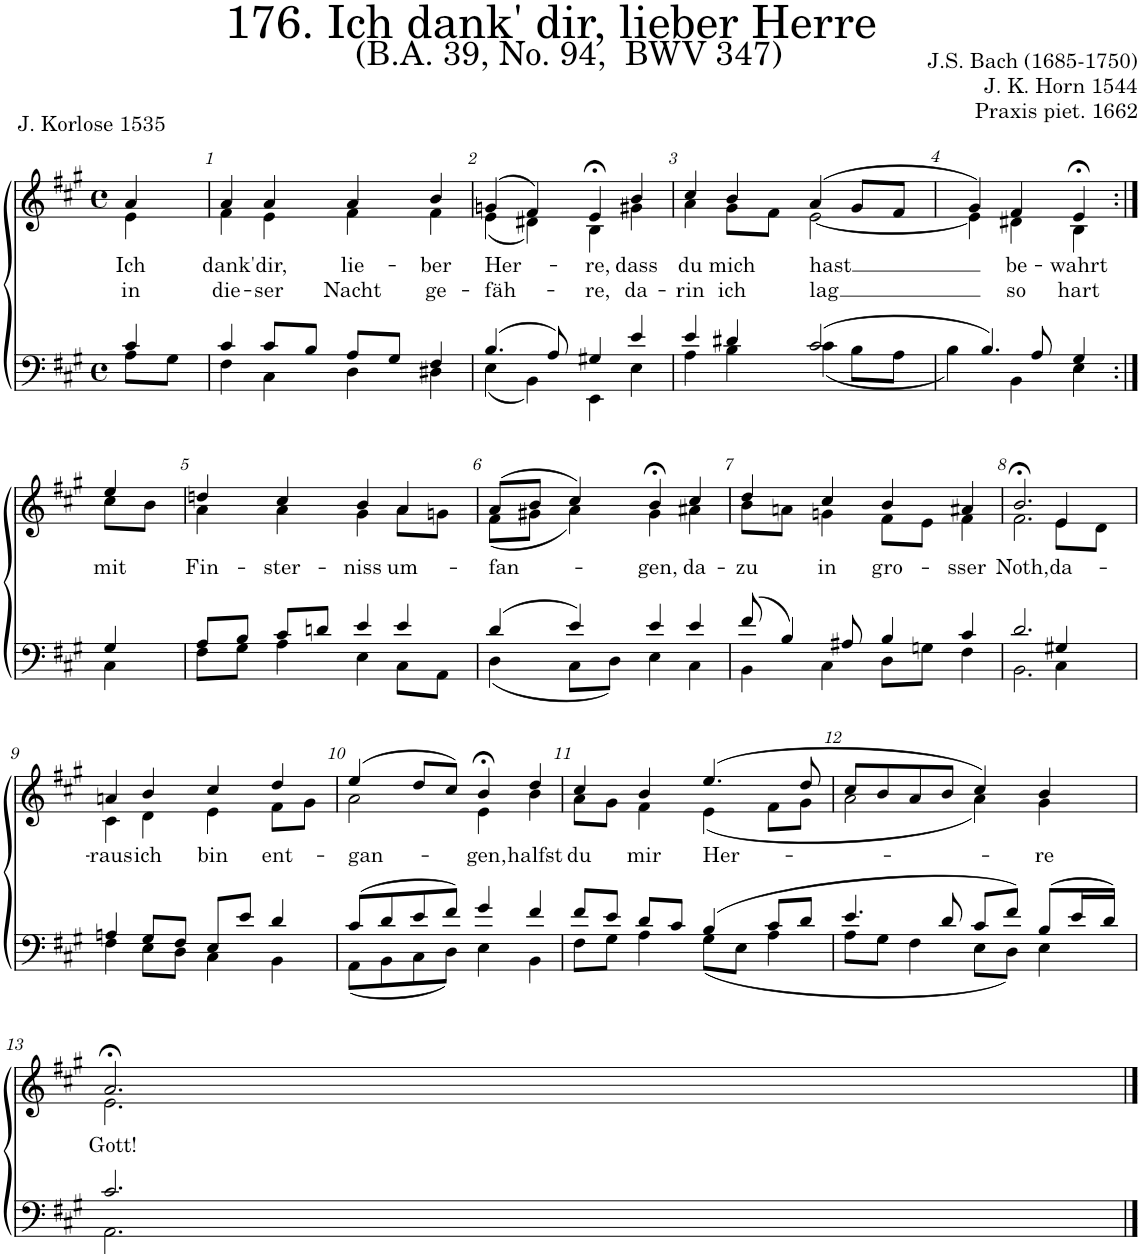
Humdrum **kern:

**kern	**kern	**text	**text
*part2	*part1	*part1	*part1
*staff2	*staff1	*staff1	*staff1
*I"Tenor/Bass	*I"Soprano/Alto	*	*
*clefF4	*clefG2	*	*
*k[f#c#g#]	*k[f#c#g#]	*	*
*M4/4	*M4/4	*	*
*met(c)	*met(c)	*	*
=	=	=	=
*^	*	*	*
!	!	!	!LO:LY:b	!LO:LY:b
*	*	*^	*	*
4c#/	8A\L	4a/	4e\	Ich	in
.	8G#\J	.	.	.	.
=1	=1	=1	=1	=1	=1
!	!	!	!	!LO:LY:b	!LO:LY:b
4c#/	4F#\	4a;</	4f#\	dank'	die-
!	!	!	!	!LO:LY:b	!LO:LY:b
8c#/L	4C#\	4a/	4e\	dir,	-ser
8B/J	.	.	.	.	.
!	!	!	!	!LO:LY:b	!LO:LY:b
8A/L	4D\	4a/	4f#\	lie-	Nacht
8G#/J	.	.	.	.	.
!	!	!	!	!LO:LY:b	!LO:LY:b
4F#/	4D#X\	4b/	4f#\	-ber	ge-
=2	=2	=2	=2	=2	=2
!	!	!	!	!LO:LY:b	!LO:LY:b
(4.B/	(4E\	(4gn;</	(4e\	Her-	-fäh-
.	4BB\)	4f#/)	4d#X\)	.	.
8A/)	.	.	.	.	.
!	!	!	!	!LO:LY:b	!LO:LY:b
4G#X/	4EE\	4e;<,/	4B\	-re,	-re,
!	!	!	!	!LO:LY:b	!LO:LY:b
4e/	4E\	4b/	4g#X\	dass	da-
=3	=3	=3	=3	=3	=3
!	!	!	!	!LO:LY:b	!LO:LY:b
4e/	4A\	4cc#/	4a\	du	-rin
!	!	!	!	!LO:LY:b	!LO:LY:b
4d#X/	4B\	4b/	8g#\L	mich	ich
.	.	.	8f#\J	.	.
!	!	!	!	!LO:LY:b	!LO:LY:b
(2c#/	(4c#\	(4a/	[2e\	hast	lag
.	8B\L	8g#/L	.	.	.
.	8A\J	8f#/J	.	.	.
=4	=4	=4	=4	=4	=4
4.B/)	4B\)	4g#/)	4e\]	.	.
!	!	!	!	!LO:LY:b	!LO:LY:b
.	4BB\	4f#/	4d#X\	be-	so
8A/	.	.	.	.	.
!	!	!	!	!LO:LY:b	!LO:LY:b
4G#/	4E\	4e;<,/	4B\	-wahrt	hart
!!LO:LB:g=z	!!
=4X1:|!	=4X1:|!	=4X1:|!	=4X1:|!	=4X1:|!	=4X1:|!
!	!	!	!	!LO:LY:b	!
4G#/	4C#\	4ee/	8cc#\L	mit	.
.	.	.	8b\J	.	.
=5	=5	=5	=5	=5	=5
!	!	!	!	!LO:LY:b	!
8A/L	8F#\L	4ddn;</	4a\	Fin-	.
8B/J	8G#\J	.	.	.	.
!	!	!	!	!LO:LY:b	!
8c#/L	4A\	4cc#/	4a\	-ster-	.
8dn/J	.	.	.	.	.
!	!	!	!	!LO:LY:b	!
4e/	4E\	4b;</	4g#\	-niss	.
!	!	!	!	!LO:LY:b	!
4e/	8C#\L	4a/	8a\L	um-	.
.	8AA\J	.	8gn\J	.	.
=6	=6	=6	=6	=6	=6
!	!	!	!	!LO:LY:b	!
(4d/	(4D\	(8a/L	(8f#\L	-fan-	.
.	.	8b/J	8g#X\J	.	.
4e/)	8C#\L	4cc#/)	4a\)	.	.
.	8D\J)	.	.	.	.
!	!	!	!	!LO:LY:b	!
4e/	4E\	4b;<,/	4g#\	-gen,	.
!	!	!	!	!LO:LY:b	!
4e/	4C#\	4cc#/	4a#X\	da-	.
=7	=7	=7	=7	=7	=7
!	!	!	!	!LO:LY:b	!
(8f#/	4BB\	4dd;</	8b\L	-zu	.
4B/)	.	.	8an\J	.	.
!	!	!	!	!LO:LY:b	!
.	4C#\	4cc#/	4gn\	in	.
8A#X/	.	.	.	.	.
!	!	!	!	!LO:LY:b	!
4B/	8D\L	4b/	8f#\L	gro-	.
.	8Gn\J	.	8e\J	.	.
!	!	!	!	!LO:LY:b	!
4c#/	4F#\	4a#X/	4f#\	-sser	.
=8	=8	=8	=8	=8	=8
!	!	!	!	!LO:LY:b	!
2.d/	2.BB\	2.b;<,/	2.f#\	Noth,	.
!	!	!	!	!LO:LY:b	!
4G#X/	4C#\	4e/	8e\L	da-	.
.	.	.	8d\J	.	.
!!LO:LB:g=z	!!
=9	=9	=9	=9	=9	=9
!	!	!	!	!LO:LY:b	!
4An/	4F#\	4an;</	4c#\	-raus	.
!	!	!	!	!LO:LY:b	!
8G#/L	8E\L	4b/	4d\	ich	.
8F#/J	8D\J	.	.	.	.
!	!	!	!	!LO:LY:b	!
8E/L	4C#\	4cc#;</	4e\	bin	.
8e/J	.	.	.	.	.
!	!	!	!	!LO:LY:b	!
4d/	4BB\	4dd/	8f#\L	ent-	.
.	.	.	8g#\J	.	.
=10	=10	=10	=10	=10	=10
!	!	!	!	!LO:LY:b	!
(8c#/L	(8AA\L	(4ee;</	2a\	-gan-	.
8d/	8BB\	.	.	.	.
8e/	8C#\	8dd/L	.	.	.
8f#/J)	8D\J)	8cc#/J)	.	.	.
!	!	!	!	!LO:LY:b	!
4g#/	4E\	4b;<,/	4e\	-gen,	.
!	!	!	!	!LO:LY:b	!
4f#/	4BB\	4dd/	4b\	halfst	.
=11	=11	=11	=11	=11	=11
!	!	!	!	!LO:LY:b	!
8f#/L	8F#\L	4cc#;</	8a\L	du	.
8e/J	8G#\J	.	8g#\J	.	.
!	!	!	!	!LO:LY:b	!
8d/L	4A\	4b/	4f#\	mir	.
8c#/J	.	.	.	.	.
!	!	!	!	!LO:LY:b	!
(4B/	(8G#\L	(4.ee/	(4e\	Her-	.
.	8E\J	.	.	.	.
8c#/L	4A\	.	8f#\L	.	.
8d/J	.	8dd/	8g#\J	.	.
=12	=12	=12	=12	=12	=12
4.e/	8A\L	8cc#;</L	2a\	.	.
.	8G#\J	8b/	.	.	.
.	4F#\	8a/	.	.	.
8d/	.	8b/J	.	.	.
8c#/L	8E\L	4cc#/)	4a\)	.	.
8f#/J)	8D\J)	.	.	.	.
!	!	!	!	!LO:LY:b	!
(8B/L	4E\	4b/	4g#\	-re	.
16e/L	.	.	.	.	.
16d/JJ)	.	.	.	.	.
!!LO:LB:g=z	!!
=13	=13	=13	=13	=13	=13
!	!	!	!	!LO:LY:b	!
2.c#/	2.AA\	2.a;</	2.e\	Gott!	.
*v	*v	*	*	*	*
*	*v	*v	*	*
==	==	==	==
*-	*-	*-	*-
